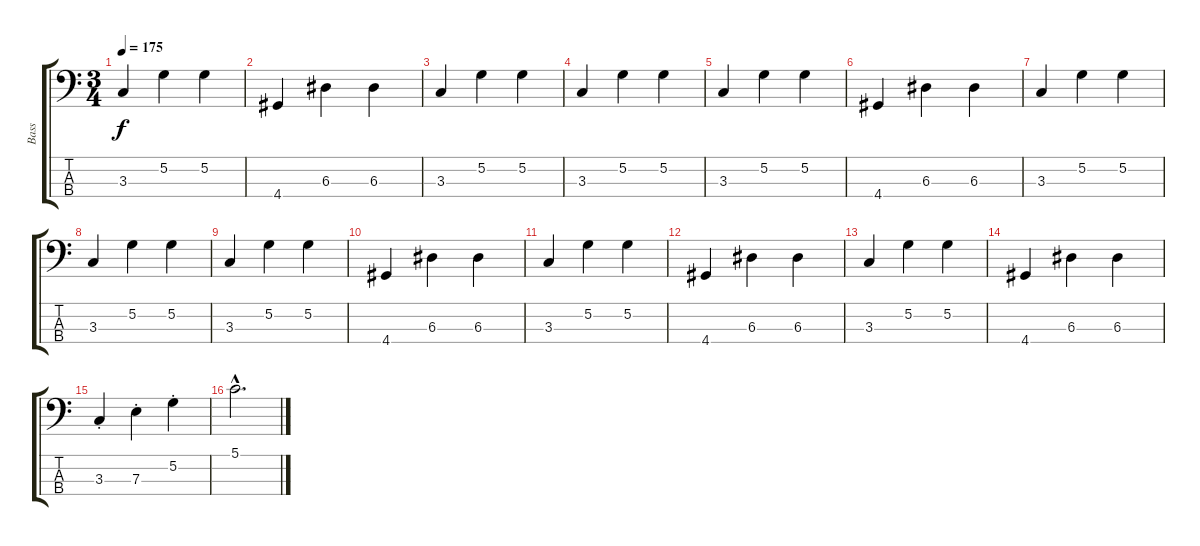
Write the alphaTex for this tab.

\track ("Bass" "Bass") {instrument electricbassfinger}
\staff {score tabs}
\tuning (G2 D2 A1 E1) {hide}
\ts (3 4)
\tempo 175
\clef f4
\ks c
3.3.4{dy f instrument electricbassfinger} 5.2.4 5.2.4 |
4.4.4 6.3.4 6.3.4 |
3.3.4 5.2.4 5.2.4 |
3.3.4 5.2.4 5.2.4 |
3.3.4 5.2.4 5.2.4 |
4.4.4 6.3.4 6.3.4 |
3.3.4 5.2.4 5.2.4 |
3.3.4 5.2.4 5.2.4 |
3.3.4 5.2.4 5.2.4 |
4.4.4 6.3.4 6.3.4 |
3.3.4 5.2.4 5.2.4 |
4.4.4 6.3.4 6.3.4 |
3.3.4 5.2.4 5.2.4 |
4.4.4 6.3.4 6.3.4 |
3.3{st}.4 7.3{st}.4 5.2{st}.4 |
5.1{hac}.2{d}
